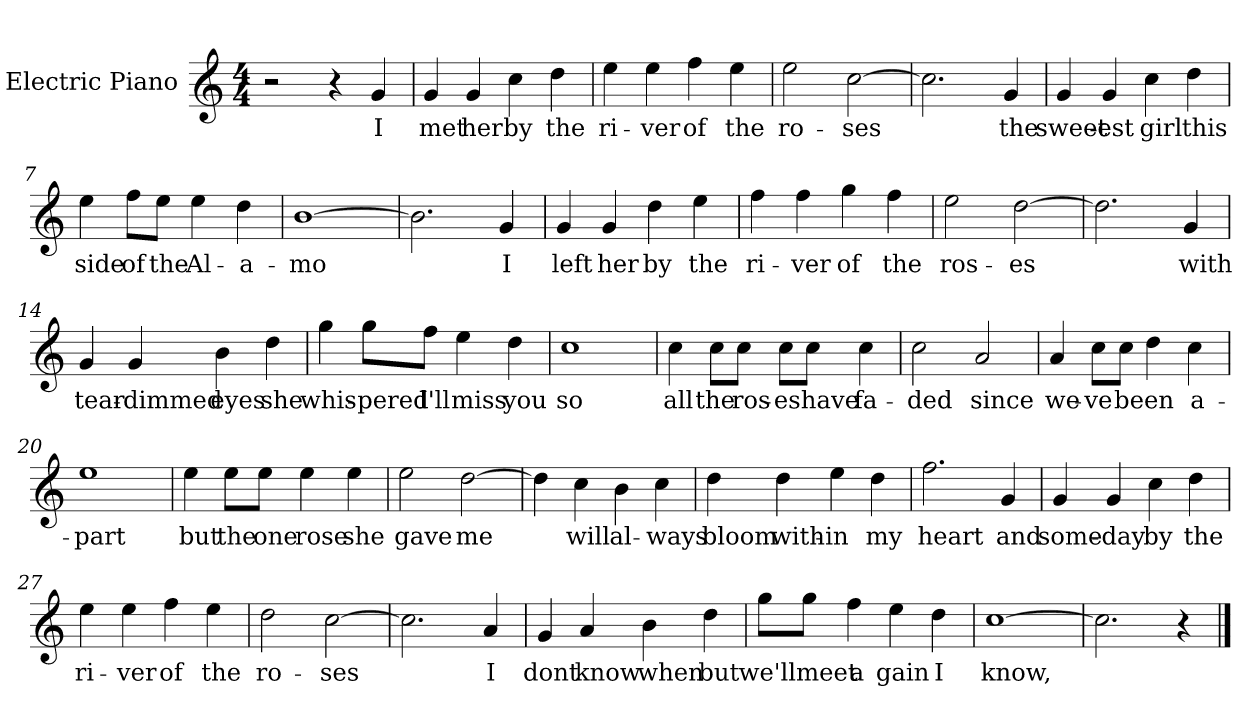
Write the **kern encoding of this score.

**kern	**text
*part1	*part1
*staff1	*staff1
*I"Electric Piano	*
*I'E.Pno	*
*clefG2	*
*k[]	*
*C:	*
*M4/4	*
=1	=1
2r	.
4r	.
4g/	I
=2	=2
4g/	met
4g/	her
4cc\	by
4dd\	the
=3	=3
4ee\	ri-
4ee\	-ver
4ff\	of
4ee\	the
=4	=4
2ee\	ro-
[2cc\	-ses
=5	=5
2.cc\]	.
4g/	the
=6	=6
4g/	sweet-
4g/	-est
4cc\	girl
4dd\	this
!!LO:LB:g=z
=7	=7
4ee\	side
8ff\L	of
8ee\J	the
4ee\	Al-
4dd\	-a-
=8	=8
[1b	-mo
=9	=9
2.b\]	.
4g/	I
=10	=10
4g/	left
4g/	her
4dd\	by
4ee\	the
=11	=11
4ff\	ri-
4ff\	-ver
4gg\	of
4ff\	the
=12	=12
2ee\	ros-
[2dd\	-es
=13	=13
2.dd\]	.
4g/	with
!!LO:LB:g=z
=14	=14
4g/	tear-
4g/	-dimmed
4b\	eyes
4dd\	she
=15	=15
4gg\	whis-
8gg\L	pered
8ff\J	I'll
4ee\	miss
4dd\	you
=16	=16
1cc	so
=17	=17
4cc\	all
8cc\L	the
8cc\J	ros-
8cc\L	-es
8cc\J	have
4cc\	fa-
!!LO:LB:g=z
=18	=18
2cc\	-ded
2a/	since
=19	=19
4a/	we-
8cc\L	-ve
8cc\J	been
4dd\	.
4cc\	a-
=20	=20
1ee	-part
=21	=21
4ee\	but
8ee\L	the
8ee\J	one
4ee\	rose
4ee\	she
=22	=22
2ee\	gave
[2dd\	me
!!LO:LB:g=z
=23	=23
4dd\]	.
4cc\	will
4b\	al-
4cc\	-ways
=24	=24
4dd\	bloom
4dd\	with-
4ee\	-in
4dd\	my
=25	=25
2.ff\	heart
4g/	and
=26	=26
4g/	some-
4g/	-day
4cc\	by
4dd\	the
=27	=27
4ee\	ri-
4ee\	-ver
4ff\	of
4ee\	the
!!LO:LB:g=z
=28	=28
2dd\	ro-
[2cc\	-ses
=29	=29
2.cc\]	.
4a/	I
=30	=30
4g/	dont
4a/	know
4b\	when
4dd\	but
=31	=31
8gg\L	we'llmeet
8gg\J	.
4ff\	a
4ee\	gain
4dd\	I
=32	=32
[1cc	know,
=33	=33
2.cc\]	.
4r	.
==	==
*-	*-
